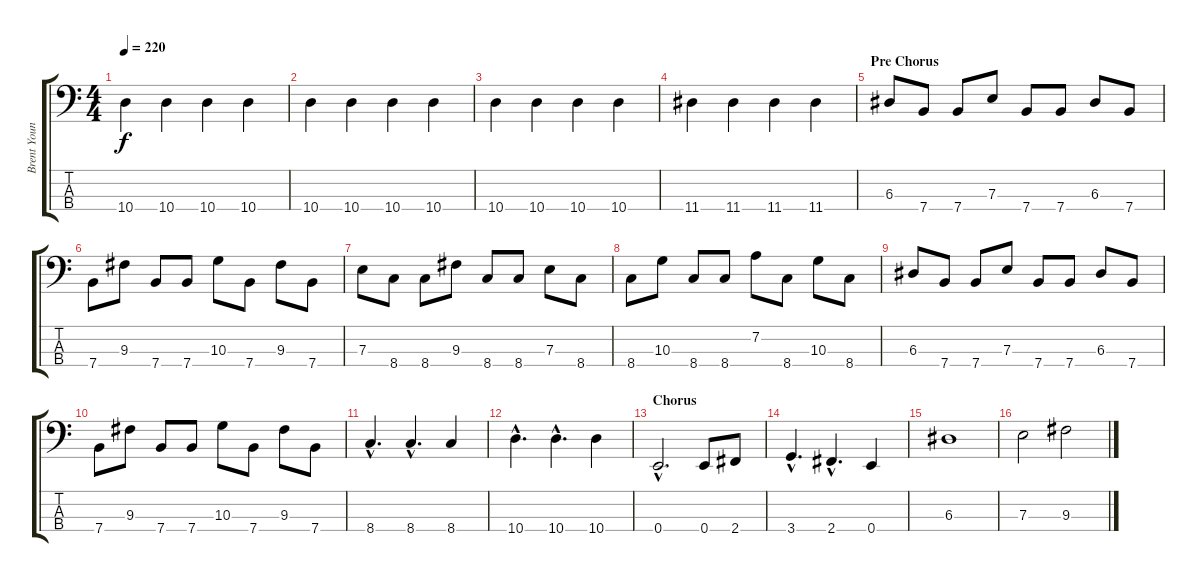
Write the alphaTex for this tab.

\track ("Brent Young" "Brent Youn") {instrument electricbasspick}
\staff {score tabs}
\tuning (G2 D2 A1 E1) {hide}
\ts (4 4)
\tempo 220
\clef f4
\ks c
10.4.4{dy f} 10.4.4 10.4.4 10.4.4 |
10.4.4 10.4.4 10.4.4 10.4.4 |
10.4.4 10.4.4 10.4.4 10.4.4 |
11.4.4 11.4.4 11.4.4 11.4.4 |
\section ("" "Pre Chorus")
6.3.8 7.4.8 7.4.8 7.3.8 7.4.8 7.4.8 6.3.8 7.4.8 |
7.4.8 9.3.8 7.4.8 7.4.8 10.3.8 7.4.8 9.3.8 7.4.8 |
7.3.8 8.4.8 8.4.8 9.3.8 8.4.8 8.4.8 7.3.8 8.4.8 |
8.4.8 10.3.8 8.4.8 8.4.8 7.2.8 8.4.8 10.3.8 8.4.8 |
6.3.8 7.4.8 7.4.8 7.3.8 7.4.8 7.4.8 6.3.8 7.4.8 |
7.4.8 9.3.8 7.4.8 7.4.8 10.3.8 7.4.8 9.3.8 7.4.8 |
8.4{hac}.4{d} 8.4{hac}.4{d} 8.4.4 |
10.4{hac}.4{d} 10.4{hac}.4{d} 10.4.4 |
\section ("" "Chorus")
0.4{hac}.2{d} 0.4.8 2.4.8 |
3.4{hac}.4{d} 2.4{hac}.4{d} 0.4.4 |
6.3.1 |
7.3.2 9.3.2
